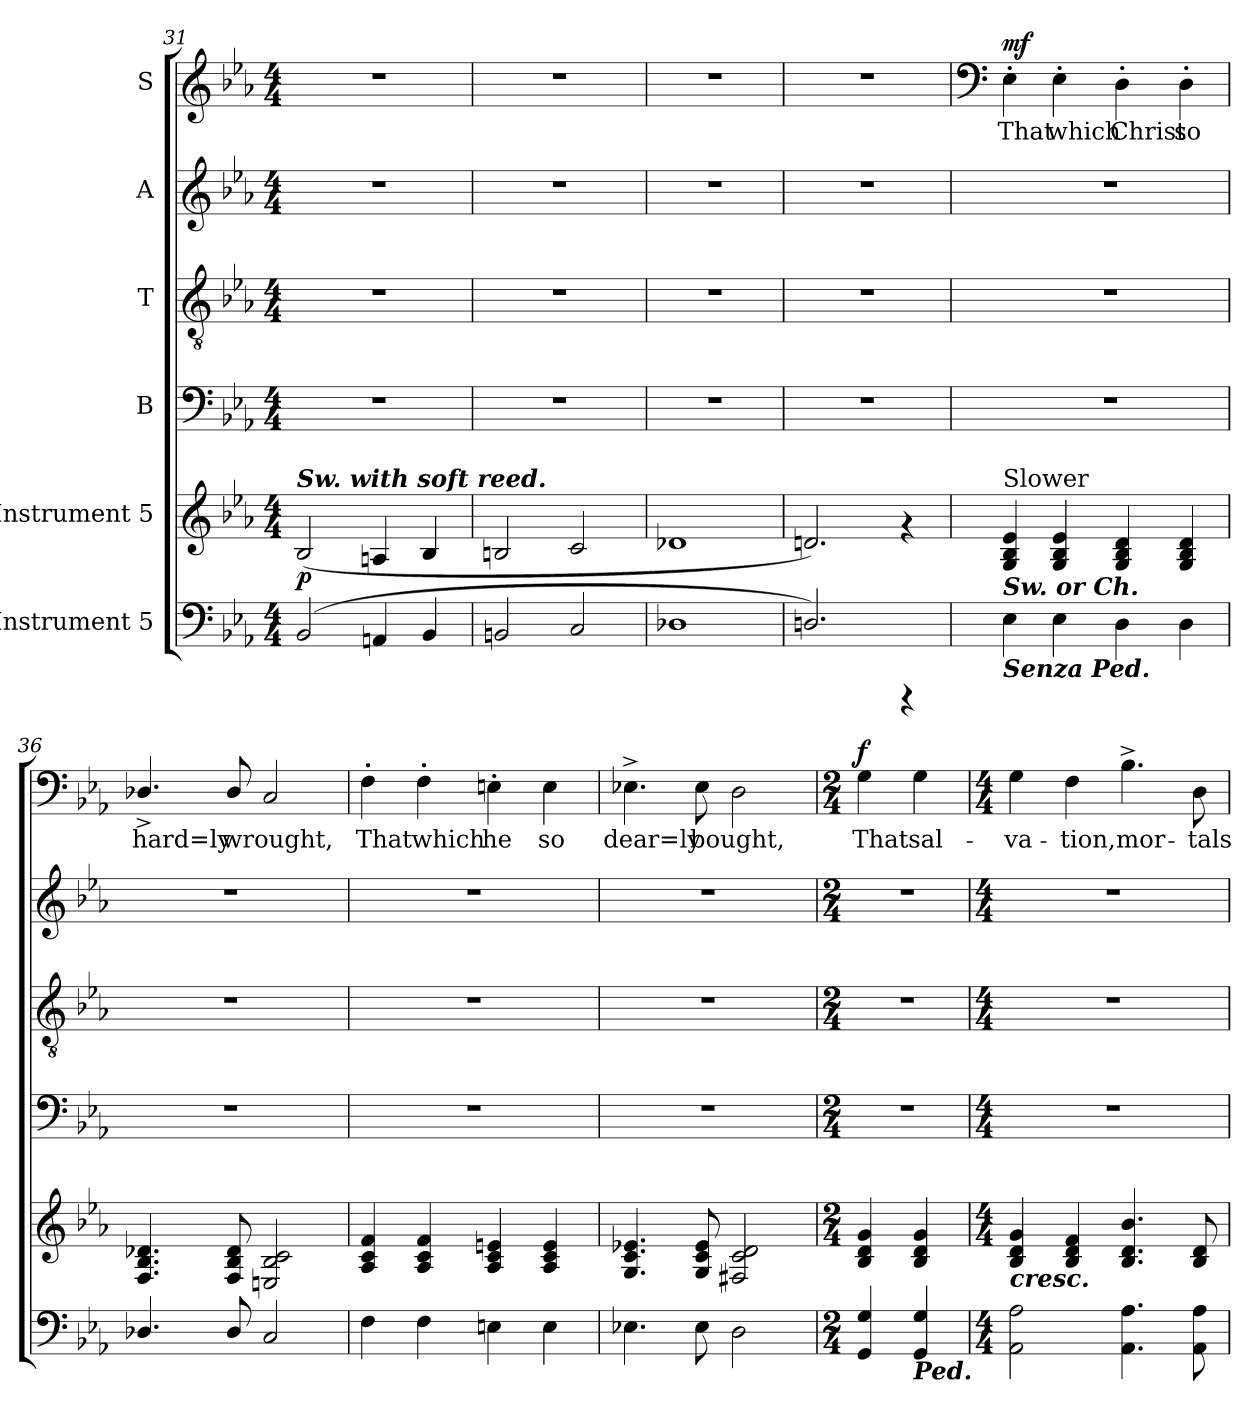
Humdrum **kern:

**kern	**kern	**dynam	**kern	**kern	**kern	**kern	**text	**dynam
*part6	*part5	*part5	*part4	*part3	*part2	*part1	*part1	*part1
*staff6	*staff5	*staff5	*staff4	*staff3	*staff2	*staff1	*staff1	*staff1
*I"Instrument 5	*I"Instrument 5	*	*I"B	*I"T	*I"A	*I"S	*	*
*clefF4	*clefG2	*	*clefF4	*clefGv2	*clefG2	*clefG2	*	*
*k[b-e-a-]	*k[b-e-a-]	*	*k[b-e-a-]	*k[b-e-a-]	*k[b-e-a-]	*k[b-e-a-]	*	*
*E-:	*E-:	*	*E-:	*E-:	*E-:	*E-:	*	*
*M4/4	*M4/4	*	*M4/4	*M4/4	*M4/4	*M4/4	*	*
=31	=31	=31	=31	=31	=31	=31	=31	=31
!	!LO:TX:a:Bi:t=Sw. with soft reed.	!	!	!	!	!	!	!
!	!	!LO:DY:b	!	!	!	!	!	!
(<2BB-/	(<2B-/	p	1r	1r	1r	1r	.	.
4AAn/	4An/	.	.	.	.	.	.	.
4BB-/	4B-/	.	.	.	.	.	.	.
=32	=32	=32	=32	=32	=32	=32	=32	=32
2BBn/	2Bn/	.	1r	1r	1r	1r	.	.
2C/	2c/	.	.	.	.	.	.	.
=33	=33	=33	=33	=33	=33	=33	=33	=33
1D-X	1d-X	.	1r	1r	1r	1r	.	.
=34	=34	=34	=34	=34	=34	=34	=34	=34
2.Dn/)	2.dn/)	.	1r	1r	1r	1r	.	.
4rCCC	4rf	.	.	.	.	.	.	.
!!LO:PB:g=z
=35	=35	=35	=35	=35	=35	=35	=35	=35
*	*	*	*	*	*	*clefF4	*	*
!	!LO:TX:a:t=Slower	!	!	!	!	!	!	!
!LO:TX:a:Bi:t=Sw. or Ch.	!	!	!	!	!	!	!	!
!LO:TX:b:Bi:t=Senza Ped.	!	!	!	!	!	!	!	!
!	!	!	!	!	!	!	!LO:LY:b	!LO:DY:a
4E-\	4B-/ 4G/ 4e-/	.	1r	1r	1r	4E-'>\	That	mf
!	!	!	!	!	!	!	!LO:LY:b	!
4E-\	4B-/ 4G/ 4e-/	.	.	.	.	4E-'>\	which	.
!	!	!	!	!	!	!	!LO:LY:b	!
4D\	4d/ 4G/ 4B-/	.	.	.	.	4D'>\	Christ	.
!	!	!	!	!	!	!	!LO:LY:b	!
4D\	4d/ 4B-/ 4G/	.	.	.	.	4D'>\	so	.
=36	=36	=36	=36	=36	=36	=36	=36	=36
!	!	!	!	!	!	!	!LO:LY:b	!
4.D-X/	4.B-/ 4.F/ 4.d-X/	.	1r	1r	1r	4.D-X^</	hard=ly	.
!	!	!	!	!	!	!	!LO:LY:b	!
8D-/	8B-/ 8F/ 8d-/	.	.	.	.	8D-/	wrought,	.
!	!	!	!	!	!	!	!LO:LY:b	!
2C/	2B-/ 2En/ 2c/	.	.	.	.	2C/	.	.
=37	=37	=37	=37	=37	=37	=37	=37	=37
!	!	!	!	!	!	!	!LO:LY:b	!
4F\	4f/ 4c/ 4A-/	.	1r	1r	1r	4F'>\	That	.
!	!	!	!	!	!	!	!LO:LY:b	!
4F\	4f/ 4A-/ 4c/	.	.	.	.	4F'>\	which	.
!	!	!	!	!	!	!	!LO:LY:b	!
4En\	4en/ 4A-/ 4c/	.	.	.	.	4En'>\	he	.
!	!	!	!	!	!	!	!LO:LY:b	!
4E\	4e/ 4c/ 4A-/	.	.	.	.	4E\	so	.
=38	=38	=38	=38	=38	=38	=38	=38	=38
!	!	!	!	!	!	!	!LO:LY:b	!
4.E-X\	4.c/ 4.G/ 4.e-X/	.	1r	1r	1r	4.E-X^>\	dear=ly	.
!	!	!	!	!	!	!	!LO:LY:b	!
8E-\	8c/ 8G/ 8e-/	.	.	.	.	8E-\	bought,	.
!	!	!	!	!	!	!	!LO:LY:b	!
2D\	2c/ 2F#X/ 2d/	.	.	.	.	2D\	.	.
=39	=39	=39	=39	=39	=39	=39	=39	=39
*M2/4	*M2/4	*	*M2/4	*M2/4	*M2/4	*M2/4	*	*
!	!	!	!	!	!	!	!LO:LY:b	!LO:DY:a
4GG/ 4G/	4d/ 4B-/ 4g/	.	2r	2r	2r	4G\	That	f
!LO:TX:b:Bi:t=Ped.	!	!	!	!	!	!	!	!
!	!	!	!	!	!	!	!LO:LY:b	!
4G/ 4GG/	4g/ 4d/ 4B-/	.	.	.	.	4G\	sal-	.
!!LO:LB:g=z
=40	=40	=40	=40	=40	=40	=40	=40	=40
*M4/4	*M4/4	*	*M4/4	*M4/4	*M4/4	*M4/4	*	*
!	!LO:TX:b:Bi:t=cresc.	!	!	!	!	!	!	!
!	!	!	!	!	!	!	!LO:LY:b	!
2A-\ 2AA-\	4d/ 4B-/ 4g/	.	1r	1r	1r	4G\	-va-	.
!	!	!	!	!	!	!	!LO:LY:b	!
.	4f/ 4B-/ 4d/	.	.	.	.	4F\	-tion,	.
!	!	!	!	!	!	!	!LO:LY:b	!
4.AA-\ 4.A-\	4.d/ 4.B-/ 4.b-/	.	.	.	.	4.B-^>\	mor-	.
!	!	!	!	!	!	!	!LO:LY:b	!
8A-\ 8AA-\	8d/ 8B-/	.	.	.	.	8D\	-tals	.
=	=	=	=	=	=	=	=	=
*-	*-	*-	*-	*-	*-	*-	*-	*-
